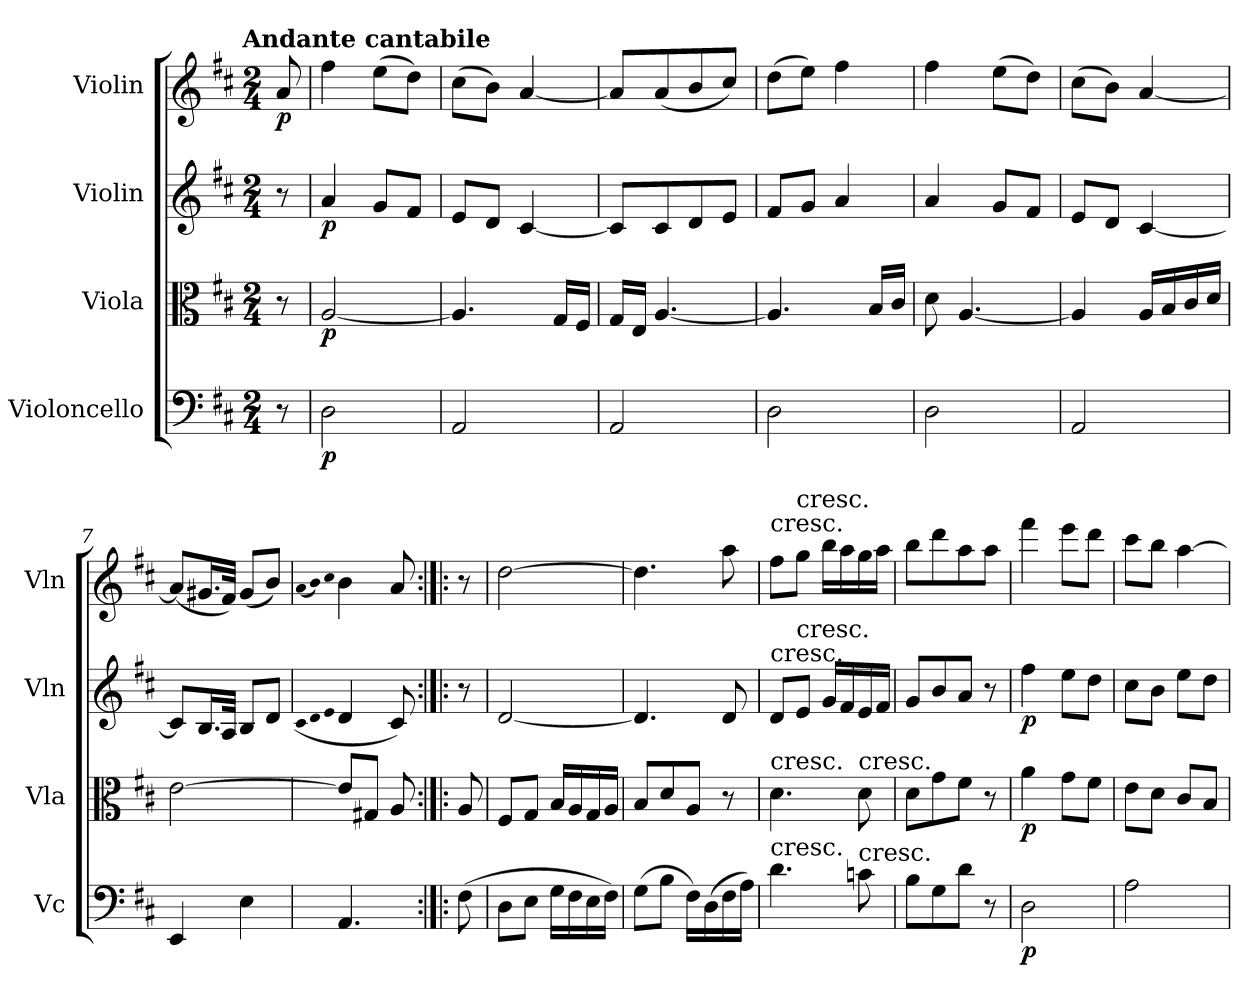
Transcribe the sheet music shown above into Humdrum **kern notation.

**kern	**dynam	**kern	**dynam	**kern	**dynam	**kern	**dynam
*part4	*part4	*part3	*part3	*part2	*part2	*part1	*part1
*staff4	*staff4	*staff3	*staff3	*staff2	*staff2	*staff1	*staff1
*I"Violoncello	*	*I"Viola	*	*I"Violin	*	*I"Violin	*
*I'Vc	*	*I'Vla	*	*I'Vln	*	*I'Vln	*
*clefF4	*	*clefC3	*	*clefG2	*	*clefG2	*
*k[f#c#]	*	*k[f#c#]	*	*k[f#c#]	*	*k[f#c#]	*
*D:	*	*D:	*	*D:	*	*D:	*
!!LO:TX:omd:t=Andante cantabile
*M2/4	*	*M2/4	*	*M2/4	*	*M2/4	*
*MM54	*	*MM54	*	*MM54	*	*MM54	*
=	=	=	=	=	=	=	=
8r	.	8r	.	8r	.	8a/	p
=1	=1	=1	=1	=1	=1	=1	=1
2D\	p	[2A/	p	4a/	p	4ff#\	.
.	.	.	.	8g/L	.	(8ee\L	.
.	.	.	.	8f#/J	.	8dd\J)	.
=2	=2	=2	=2	=2	=2	=2	=2
2AA/	.	4.A/]	.	8e/L	.	(8cc#\L	.
.	.	.	.	8d/J	.	8b\J)	.
.	.	.	.	[4c#/	.	[4a/	.
.	.	16G/LL	.	.	.	.	.
.	.	16F#/JJ	.	.	.	.	.
=3	=3	=3	=3	=3	=3	=3	=3
2AA/	.	16G/LL	.	8c#/L]	.	8a/L]	.
.	.	16E/JJ	.	.	.	.	.
.	.	[4.A/	.	8c#/	.	(8a/	.
.	.	.	.	8d/	.	8b/	.
.	.	.	.	8e/J	.	8cc#/J)	.
=4	=4	=4	=4	=4	=4	=4	=4
2D\	.	4.A/]	.	8f#/L	.	(8dd\L	.
.	.	.	.	8g/J	.	8ee\J)	.
.	.	.	.	4a/	.	4ff#\	.
.	.	16B/LL	.	.	.	.	.
.	.	16c#/JJ	.	.	.	.	.
=5	=5	=5	=5	=5	=5	=5	=5
2D\	.	8d\	.	4a/	.	4ff#\	.
.	.	[4.A/	.	.	.	.	.
.	.	.	.	8g/L	.	(8ee\L	.
.	.	.	.	8f#/J	.	8dd\J)	.
=6	=6	=6	=6	=6	=6	=6	=6
2AA/	.	4A/]	.	8e/L	.	(8cc#\L	.
.	.	.	.	8d/J	.	8b\J)	.
.	.	16A/LL	.	[4c#/	.	[4a/	.
.	.	16B/	.	.	.	.	.
.	.	16c#/	.	.	.	.	.
.	.	16d/JJ	.	.	.	.	.
=7	=7	=7	=7	=7	=7	=7	=7
4EE/	.	[2e\	.	8c#/L]	.	(8a/L]	.
.	.	.	.	16.B/L	.	16.g#X/L	.
.	.	.	.	32A/JJk	.	32f#/JJk)	.
4E\	.	.	.	8B/L	.	(8g#/L	.
.	.	.	.	8d/J	.	8b/J)	.
=8	=8	=8	=8	=8	=8	=8	=8
.	.	.	.	(qc#	.	(qa	.
.	.	.	.	qd	.	qb)	.
.	.	.	.	qe	.	qcc#	.
4.AA/	.	8e/L]	.	4d/	.	4b\	.
.	.	8G#X/J	.	.	.	.	.
.	.	8A/	.	8c#/)	.	8a/	.
=:|!|:	=:|!|:	=:|!|:	=:|!|:	=:|!|:	=:|!|:	=:|!|:	=:|!|:
(8F#\	.	8A/	.	8r	.	8r	.
=9	=9	=9	=9	=9	=9	=9	=9
8D\L	.	8F#/L	.	[2d/	.	[2dd\	.
8E\J	.	8G/J	.	.	.	.	.
16G\LL	.	16B/LL	.	.	.	.	.
16F#\	.	16A/	.	.	.	.	.
16E\	.	16G/	.	.	.	.	.
16F#\JJ)	.	16A/JJ	.	.	.	.	.
=10	=10	=10	=10	=10	=10	=10	=10
(8G\L	.	8B/L	.	4.d/]	.	4.dd\]	.
8B\J	.	8d/	.	.	.	.	.
16F#\LL)	.	8A/J	.	.	.	.	.
(16D\	.	.	.	.	.	.	.
16F#\	.	8r	.	8d/	.	8aa\	.
16A\JJ)	.	.	.	.	.	.	.
=11	=11	=11	=11	=11	=11	=11	=11
!	!	!	!	!	!	!LO:TX:t=cresc.	!
!	!	!	!	!LO:TX:t=cresc.	!	!	!
!	!	!LO:TX:t=cresc.	!	!	!	!	!
!LO:TX:t=cresc.	!	!	!	!	!	!	!
4.d\	.	4.d\	.	8d/L	.	8ff#\L	.
!	!	!	!	!	!	!LO:TX:t=cresc.	!
!	!	!	!	!LO:TX:t=cresc.	!	!	!
.	.	.	.	8e/J	.	8gg\J	.
.	.	.	.	16g/LL	.	16bb\LL	.
.	.	.	.	16f#/	.	16aa\	.
!	!	!LO:TX:t=cresc.	!	!	!	!	!
!LO:TX:t=cresc.	!	!	!	!	!	!	!
8cn\	.	8d\	.	16e/	.	16gg\	.
.	.	.	.	16f#/JJ	.	16aa\JJ	.
=12	=12	=12	=12	=12	=12	=12	=12
8B\L	.	8d\L	.	8g/L	.	8bb\L	.
8G\	.	8g\	.	8b/	.	8ddd\	.
8d\J	.	8f#\J	.	8a/J	.	8aa\	.
8r	.	8r	.	8r	.	8aa\J	.
=13	=13	=13	=13	=13	=13	=13	=13
2D\	p	4a\	p	4ff#\	p	4fff#\	.
.	.	8g\L	.	8ee\L	.	8eee\L	.
.	.	8f#\J	.	8dd\J	.	8ddd\J	.
=14	=14	=14	=14	=14	=14	=14	=14
2A\	.	8e\L	.	8cc#\L	.	8ccc#\L	.
.	.	8d\J	.	8b\J	.	8bb\J	.
.	.	8c#/L	.	8ee\L	.	[4aa\	.
.	.	8B/J	.	8dd\J	.	.	.
=	=	=	=	=	=	=	=
*-	*-	*-	*-	*-	*-	*-	*-
